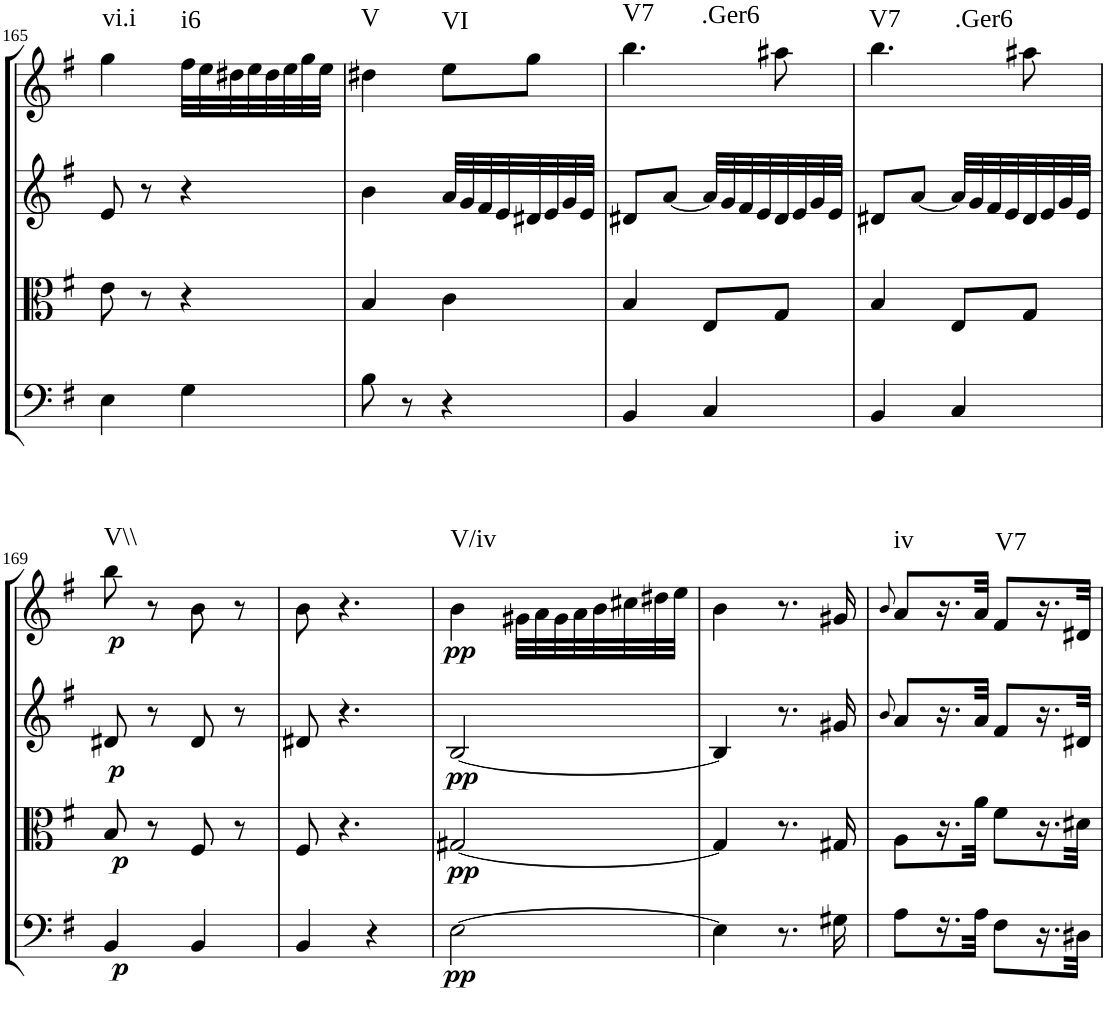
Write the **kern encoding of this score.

**kern	**dynam	**kern	**dynam	**kern	**kern	**dynam	**harte
*part4	*part4	*part3	*part3	*part2	*part1	*part1	*part1
*staff4	*staff4	*staff3	*staff3	*staff2	*staff1	*staff1	*
*I"Cello	*	*I"Viola	*	*I"2nd Violin	*I"1st Violin	*	*
*	*	*I'Vla	*	*I'Vln	*I'Vln	*	*
!!LO:PB:g=z
*clefF4	*	*clefC3	*	*clefG2	*clefG2	*	*
*k[f#]	*	*k[f#]	*	*k[f#]	*k[f#]	*	*
*G:	*	*G:	*	*G:	*G:	*	*
*M2/4	*	*M2/4	*	*M2/4	*M2/4	*	*
=165	=165	=165	=165	=165	=165	=165	=165
!	!	!	!	!	!	!	!LO:H:kt=vi.i
4E\	.	8e\	.	8e/	4gg\	.	N
.	.	8r	.	8r	.	.	.
!	!	!	!	!	!	!	!LO:H:kt=i6
4G\	.	4r	.	4r	32ff#\LLL	.	N
.	.	.	.	.	32ee\	.	.
.	.	.	.	.	32dd#X\	.	.
.	.	.	.	.	32ee\	.	.
.	.	.	.	.	32dd#\	.	.
.	.	.	.	.	32ee\	.	.
.	.	.	.	.	32gg\	.	.
.	.	.	.	.	32ee\JJJ	.	.
=166	=166	=166	=166	=166	=166	=166	=166
!	!	!	!	!	!	!	!LO:H:kt=V
8B\	.	4B/	.	4b\	4dd#X\	.	N
8r	.	.	.	.	.	.	.
!	!	!	!	!	!	!	!LO:H:kt=VI
4r	.	4c\	.	32a/LLL	8ee\L	.	N
.	.	.	.	32g/	.	.	.
.	.	.	.	32f#/	.	.	.
.	.	.	.	32e/	.	.	.
.	.	.	.	32d#X/	8gg\J	.	.
.	.	.	.	32e/	.	.	.
.	.	.	.	32g/	.	.	.
.	.	.	.	32e/JJJ	.	.	.
=167	=167	=167	=167	=167	=167	=167	=167
!	!	!	!	!	!	!	!LO:H:n=1:kt=V7
!	!	!	!	!	!	!	!LO:H:n=2:kt=.Ger6
4BB/	.	4B/	.	8d#X/L	4.bb\	.	N N
.	.	.	.	[8a/J	.	.	.
4C/	.	8E/L	.	32a/LLL]	.	.	.
.	.	.	.	32g/	.	.	.
.	.	.	.	32f#/	.	.	.
.	.	.	.	32e/	.	.	.
.	.	8G/J	.	32d#/	8aa#X\	.	.
.	.	.	.	32e/	.	.	.
.	.	.	.	32g/	.	.	.
.	.	.	.	32e/JJJ	.	.	.
=168	=168	=168	=168	=168	=168	=168	=168
!	!	!	!	!	!	!	!LO:H:n=1:kt=V7
!	!	!	!	!	!	!	!LO:H:n=2:kt=.Ger6
4BB/	.	4B/	.	8d#X/L	4.bb\	.	N N
.	.	.	.	[8a/J	.	.	.
4C/	.	8E/L	.	32a/LLL]	.	.	.
.	.	.	.	32g/	.	.	.
.	.	.	.	32f#/	.	.	.
.	.	.	.	32e/	.	.	.
.	.	8G/J	.	32d#/	8aa#X\	.	.
.	.	.	.	32e/	.	.	.
.	.	.	.	32g/	.	.	.
.	.	.	.	32e/JJJ	.	.	.
!!LO:LB:g=z
=169	=169	=169	=169	=169	=169	=169	=169
!	!LO:DY:b	!	!LO:DY:b	!	!	!	!
!	!	!	!LO:DY:n=1:a	!	!	!LO:DY:b	!LO:H:kt=V\\
4BB/	p	8B/	p p	8d#X/	8bb\	p	N
.	.	8r	.	8r	8r	.	.
4BB/	.	8F#/	.	8d#/	8b\	.	.
.	.	8r	.	8r	8r	.	.
=170	=170	=170	=170	=170	=170	=170	=170
4BB/	.	8F#/	.	8d#X/	8b\	.	.
.	.	4.r	.	4.r	4.r	.	.
4r	.	.	.	.	.	.	.
=171	=171	=171	=171	=171	=171	=171	=171
!	!LO:DY:b	!	!LO:DY:b	!	!	!	!
!	!	!	!LO:DY:n=1:a	!	!	!LO:DY:b	!LO:H:kt=V/iv
[2E\	pp	[2G#X/	pp pp	[2B/	4b\	pp	N
.	.	.	.	.	32g#X\LLL	.	.
.	.	.	.	.	32a\	.	.
.	.	.	.	.	32g#\	.	.
.	.	.	.	.	32a\	.	.
.	.	.	.	.	32b\	.	.
.	.	.	.	.	32cc#X\	.	.
.	.	.	.	.	32dd#X\	.	.
.	.	.	.	.	32ee\JJJ	.	.
=172	=172	=172	=172	=172	=172	=172	=172
4E\]	.	4G#/]	.	4B/]	4b\	.	.
8.r	.	8.r	.	8.r	8.r	.	.
16G#X\	.	16G#X/	.	16g#X/	16g#X/	.	.
=173	=173	=173	=173	=173	=173	=173	=173
.	.	.	.	8qb/	8qb/	.	.
!	!	!	!	!	!	!	!LO:H:kt=iv
8A\L	.	8A\L	.	8a/L	8a/L	.	N
16.r	.	16.r	.	16.r	16.r	.	.
32A\JJk	.	32a\JJk	.	32a/JJk	32a/JJk	.	.
!	!	!	!	!	!	!	!LO:H:kt=V7
8F#\L	.	8f#\L	.	8f#/L	8f#/L	.	N
16.r	.	16.r	.	16.r	16.r	.	.
32D#X\JJk	.	32d#X\JJk	.	32d#X/JJk	32d#X/JJk	.	.
=	=	=	=	=	=	=	=
*-	*-	*-	*-	*-	*-	*-	*-
